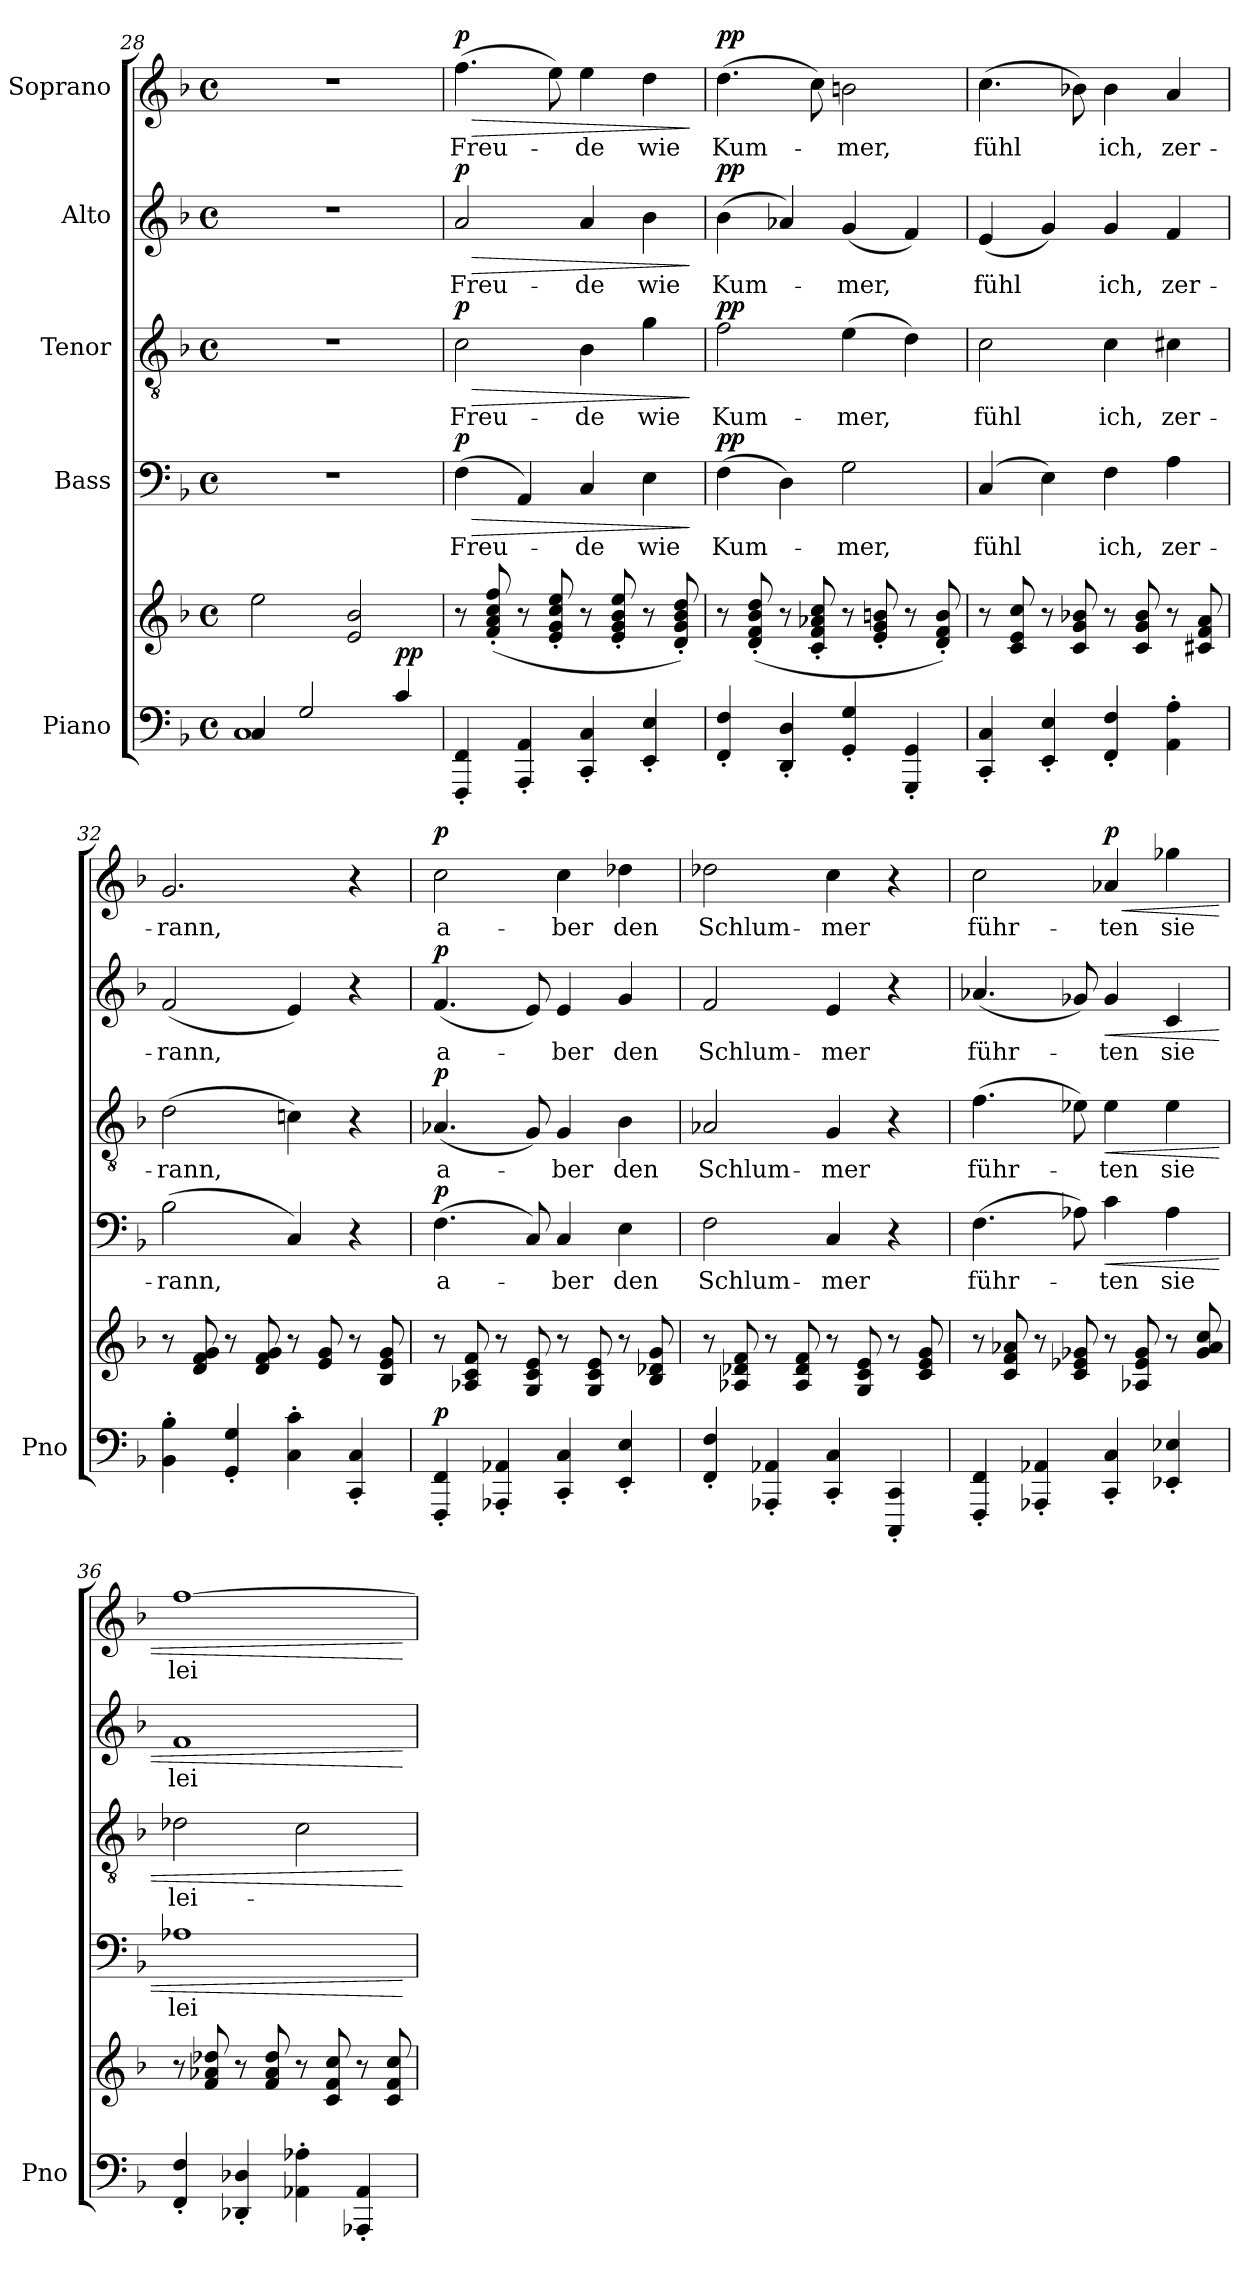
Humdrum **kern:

**kern	**kern	**dynam	**kern	**text	**dynam	**kern	**text	**dynam	**kern	**text	**dynam	**kern	**text	**dynam
*part5	*part5	*part5	*part4	*part4	*part4	*part3	*part3	*part3	*part2	*part2	*part2	*part1	*part1	*part1
*staff6	*staff5	*staff5/6	*staff4	*staff4	*staff4	*staff3	*staff3	*staff3	*staff2	*staff2	*staff2	*staff1	*staff1	*staff1
*I"Piano	*	*	*I"Bass	*	*	*I"Tenor	*	*	*I"Alto	*	*	*I"Soprano	*	*
*I'Pno	*	*	*	*	*	*	*	*	*	*	*	*	*	*
*clefF4	*clefG2	*	*clefF4	*	*	*clefGv2	*	*	*clefG2	*	*	*clefG2	*	*
*k[b-]	*k[b-]	*	*k[b-]	*	*	*k[b-]	*	*	*k[b-]	*	*	*k[b-]	*	*
*M4/4	*M4/4	*	*M4/4	*	*	*M4/4	*	*	*M4/4	*	*	*M4/4	*	*
*met(c)	*met(c)	*	*met(c)	*	*	*met(c)	*	*	*met(c)	*	*	*met(c)	*	*
=28	=28	=28	=28	=28	=28	=28	=28	=28	=28	=28	=28	=28	=28	=28
*^	*	*	*	*	*	*	*	*	*	*	*	*	*	*
4C/	1C	2ee\	.	1r	.	.	1r	.	.	1r	.	.	1r	.	.
2G/	.	.	.	.	.	.	.	.	.	.	.	.	.	.	.
.	.	2e/ 2b-/	.	.	.	.	.	.	.	.	.	.	.	.	.
!	!	!	!LO:DY:a=2	!	!	!	!	!	!	!	!	!	!	!	!
4c/	.	.	pp	.	.	.	.	.	.	.	.	.	.	.	.
*v	*v	*	*	*	*	*	*	*	*	*	*	*	*	*	*
=29	=29	=29	=29	=29	=29	=29	=29	=29	=29	=29	=29	=29	=29	=29
!	!	!	!	!LO:LY:b	!LO:HP:b	!	!LO:LY:b	!LO:HP:b	!	!LO:LY:b	!LO:HP:b	!	!LO:LY:b	!LO:HP:b
!	!	!	!	!	!LO:DY:n=1:a	!	!	!LO:DY:n=1:a	!	!	!LO:DY:n=1:a	!	!	!LO:DY:n=1:a
4FFF/' 4FF/'	8r	.	(>4F\	Freu-	> p	2c\	Freu-	> p	2a/	Freu-	> p	(>4.ff\	Freu-	> p
.	(<8f/' 8a/' 8cc/' 8ff/'	.	.	.	.	.	.	.	.	.	.	.	.	.
4AAA/' 4AA/'	8r	.	4AA/)	.	.	.	.	.	.	.	.	.	.	.
.	8e/' 8g/' 8cc/' 8ee/'	.	.	.	.	.	.	.	.	.	.	8ee\)	.	.
!	!	!	!	!LO:LY:b	!	!	!LO:LY:b	!	!	!LO:LY:b	!	!	!LO:LY:b	!
4CC/' 4C/'	8r	.	4C/	-de	.	4B-\	-de	.	4a/	-de	.	4ee\	-de	.
.	8e/' 8g/' 8b-/' 8ee/'	.	.	.	.	.	.	.	.	.	.	.	.	.
!	!	!	!	!LO:LY:b	!	!	!LO:LY:b	!	!	!LO:LY:b	!	!	!LO:LY:b	!
4EE/' 4E/'	8r	.	4E\	wie	.	4g\	wie	.	4b-\	wie	.	4dd\	wie	.
.	8d/' 8g/' 8b-/' 8dd/')	.	.	.	.	.	.	.	.	.	.	.	.	.
.	.	.	.	.	]	.	.	]	.	.	]	.	.	]
=30	=30	=30	=30	=30	=30	=30	=30	=30	=30	=30	=30	=30	=30	=30
!	!	!	!	!LO:LY:b	!LO:DY:a	!	!LO:LY:b	!LO:DY:a	!	!LO:LY:b	!LO:DY:a	!	!LO:LY:b	!LO:DY:a
4FF/' 4F/'	8r	.	(>4F\	Kum-	pp	2f\	Kum-	pp	(>4b-\	Kum-	pp	(>4.dd\	Kum-	pp
.	(<8d/' 8f/' 8b-/' 8dd/'	.	.	.	.	.	.	.	.	.	.	.	.	.
4DD/' 4D/'	8r	.	4D\)	.	.	.	.	.	4a-X/)	.	.	.	.	.
.	8c/' 8f/' 8a-X/' 8cc/'	.	.	.	.	.	.	.	.	.	.	8cc\)	.	.
!	!	!	!	!LO:LY:b	!	!	!LO:LY:b	!	!	!LO:LY:b	!	!	!LO:LY:b	!
4GG/' 4G/'	8r	.	2G\	-mer,	.	(>4e\	-mer,	.	(<4g/	-mer,	.	2bn\	-mer,	.
.	8e/' 8g/' 8bn/'	.	.	.	.	.	.	.	.	.	.	.	.	.
4GGG/' 4GG/'	8r	.	.	.	.	4d\)	.	.	4f/)	.	.	.	.	.
.	8d/' 8f/' 8b/')	.	.	.	.	.	.	.	.	.	.	.	.	.
=31	=31	=31	=31	=31	=31	=31	=31	=31	=31	=31	=31	=31	=31	=31
!	!	!	!	!LO:LY:b	!	!	!LO:LY:b	!	!	!LO:LY:b	!	!	!LO:LY:b	!
4CC/' 4C/'	8r	.	(>4C/	fühl	.	2c\	fühl	.	(<4e/	fühl	.	(>4.cc\	fühl	.
.	8c/ 8e/ 8cc/	.	.	.	.	.	.	.	.	.	.	.	.	.
4EE/' 4E/'	8r	.	4E\)	.	.	.	.	.	4g/)	.	.	.	.	.
.	8c/ 8g/ 8b-X/	.	.	.	.	.	.	.	.	.	.	8b-X\)	.	.
!	!	!	!	!LO:LY:b	!	!	!LO:LY:b	!	!	!LO:LY:b	!	!	!LO:LY:b	!
4FF/' 4F/'	8r	.	4F\	ich,	.	4c\	ich,	.	4g/	ich,	.	4b-\	ich,	.
.	8c/ 8g/ 8b-/	.	.	.	.	.	.	.	.	.	.	.	.	.
!	!	!	!	!LO:LY:b	!	!	!LO:LY:b	!	!	!LO:LY:b	!	!	!LO:LY:b	!
4AA\' 4A\'	8r	.	4A\	zer-	.	4c#X\	zer-	.	4f/	zer-	.	4a/	zer-	.
.	8c#X/ 8f/ 8a/	.	.	.	.	.	.	.	.	.	.	.	.	.
!!LO:PB:g=z
=32	=32	=32	=32	=32	=32	=32	=32	=32	=32	=32	=32	=32	=32	=32
!	!	!	!	!LO:LY:b	!	!	!LO:LY:b	!	!	!LO:LY:b	!	!	!LO:LY:b	!
4BB-\' 4B-\'	8r	.	(>2B-\	-rann,	.	(>2d\	-rann,	.	(<2f/	-rann,	.	2.g/	-rann,	.
.	8d/ 8f/ 8g/	.	.	.	.	.	.	.	.	.	.	.	.	.
4GG/' 4G/'	8r	.	.	.	.	.	.	.	.	.	.	.	.	.
.	8d/ 8f/ 8g/	.	.	.	.	.	.	.	.	.	.	.	.	.
4C\' 4c\'	8r	.	4C/)	.	.	4cn\)	.	.	4e/)	.	.	.	.	.
.	8e/ 8g/	.	.	.	.	.	.	.	.	.	.	.	.	.
4CC/' 4C/'	8r	.	4r	.	.	4r	.	.	4r	.	.	4r	.	.
.	8B-/ 8e/ 8g/	.	.	.	.	.	.	.	.	.	.	.	.	.
=33	=33	=33	=33	=33	=33	=33	=33	=33	=33	=33	=33	=33	=33	=33
!	!	!LO:DY:a=2	!	!LO:LY:b	!LO:DY:a	!	!LO:LY:b	!LO:DY:a	!	!LO:LY:b	!LO:DY:a	!	!LO:LY:b	!LO:DY:a
4FFF/' 4FF/'	8r	p	(>4.F\	a-	p	(<4.A-X/	a-	p	(<4.f/	a-	p	2cc\	a-	p
.	8A-X/ 8c/ 8f/	.	.	.	.	.	.	.	.	.	.	.	.	.
4AAA-X/' 4AA-X/'	8r	.	.	.	.	.	.	.	.	.	.	.	.	.
.	8G/ 8c/ 8e/	.	8C/)	.	.	8G/)	.	.	8e/)	.	.	.	.	.
!	!	!	!	!LO:LY:b	!	!	!LO:LY:b	!	!	!LO:LY:b	!	!	!LO:LY:b	!
4CC/' 4C/'	8r	.	4C/	-ber	.	4G/	-ber	.	4e/	-ber	.	4cc\	-ber	.
.	8G/ 8c/ 8e/	.	.	.	.	.	.	.	.	.	.	.	.	.
!	!	!	!	!LO:LY:b	!	!	!LO:LY:b	!	!	!LO:LY:b	!	!	!LO:LY:b	!
4EE/' 4E/'	8r	.	4E\	den	.	4B-\	den	.	4g/	den	.	4dd-X\	den	.
.	8B-/ 8d-X/ 8g/	.	.	.	.	.	.	.	.	.	.	.	.	.
=34	=34	=34	=34	=34	=34	=34	=34	=34	=34	=34	=34	=34	=34	=34
!	!	!	!	!LO:LY:b	!	!	!LO:LY:b	!	!	!LO:LY:b	!	!	!LO:LY:b	!
4FF/' 4F/'	8r	.	2F\	Schlum-	.	2A-X/	Schlum-	.	2f/	Schlum-	.	2dd-X\	Schlum-	.
.	8A-X/ 8d-X/ 8f/	.	.	.	.	.	.	.	.	.	.	.	.	.
4AAA-X/' 4AA-X/'	8r	.	.	.	.	.	.	.	.	.	.	.	.	.
.	8A-/ 8d-/ 8f/	.	.	.	.	.	.	.	.	.	.	.	.	.
!	!	!	!	!LO:LY:b	!	!	!LO:LY:b	!	!	!LO:LY:b	!	!	!LO:LY:b	!
4CC/' 4C/'	8r	.	4C/	-mer	.	4G/	-mer	.	4e/	-mer	.	4cc\	-mer	.
.	8G/ 8c/ 8e/	.	.	.	.	.	.	.	.	.	.	.	.	.
4CCC/' 4CC/'	8r	.	4r	.	.	4r	.	.	4r	.	.	4r	.	.
.	8c/ 8e/ 8g/	.	.	.	.	.	.	.	.	.	.	.	.	.
=35	=35	=35	=35	=35	=35	=35	=35	=35	=35	=35	=35	=35	=35	=35
!	!	!	!	!LO:LY:b	!	!	!LO:LY:b	!	!	!LO:LY:b	!	!	!LO:LY:b	!
4FFF/' 4FF/'	8r	.	(>4.F\	führ-	.	(>4.f\	führ-	.	(<4.a-X/	führ-	.	2cc\	führ-	.
.	8c/ 8f/ 8a-X/	.	.	.	.	.	.	.	.	.	.	.	.	.
4AAA-X/' 4AA-X/'	8r	.	.	.	.	.	.	.	.	.	.	.	.	.
.	8c/ 8e-X/ 8g-X/	.	8A-X\)	.	.	8e-X\)	.	.	8g-X/)	.	.	.	.	.
!	!	!	!	!LO:LY:b	!LO:HP:b	!	!LO:LY:b	!LO:HP:b	!	!LO:LY:b	!LO:HP:b	!	!LO:LY:b	!LO:HP:b
!	!	!	!	!	!	!	!	!	!	!	!	!	!	!LO:DY:n=1:a
4CC/' 4C/'	8r	.	4c\	-ten	<	4e-\	-ten	<	4g-/	-ten	<	4a-X/	-ten	< p
.	8A-X/ 8e-/ 8g-/	.	.	.	.	.	.	.	.	.	.	.	.	.
!	!	!	!	!LO:LY:b	!	!	!LO:LY:b	!	!	!LO:LY:b	!	!	!LO:LY:b	!
4EE-X/' 4E-X/'	8r	.	4A-\	sie	.	4e-\	sie	.	4c/	sie	.	4gg-X\	sie	.
.	8g-/ 8a-/ 8cc/	.	.	.	.	.	.	.	.	.	.	.	.	.
!!LO:LB:g=z
=36	=36	=36	=36	=36	=36	=36	=36	=36	=36	=36	=36	=36	=36	=36
!	!	!	!	!LO:LY:b	!	!	!LO:LY:b	!	!	!LO:LY:b	!	!	!LO:LY:b	!
4FF/' 4F/'	8r	.	1A-X	lei-	.	2d-X\	lei-	.	1f	lei-	.	[1ff	lei-	.
.	8f/ 8a-X/ 8dd-X/	.	.	.	.	.	.	.	.	.	.	.	.	.
4DD-X/' 4D-X/'	8r	.	.	.	.	.	.	.	.	.	.	.	.	.
.	8f/ 8a-/ 8dd-/	.	.	.	.	.	.	.	.	.	.	.	.	.
4AA-X\' 4A-X\'	8r	.	.	.	.	2c\	.	.	.	.	.	.	.	.
.	8c/ 8f/ 8cc/	.	.	.	.	.	.	.	.	.	.	.	.	.
4AAA-X/' 4AA-/'	8r	.	.	.	.	.	.	.	.	.	.	.	.	.
.	8c/ 8f/ 8cc/	.	.	.	.	.	.	.	.	.	.	.	.	.
.	.	.	.	.	[	.	.	[	.	.	[	.	.	[
=	=	=	=	=	=	=	=	=	=	=	=	=	=	=
*-	*-	*-	*-	*-	*-	*-	*-	*-	*-	*-	*-	*-	*-	*-
